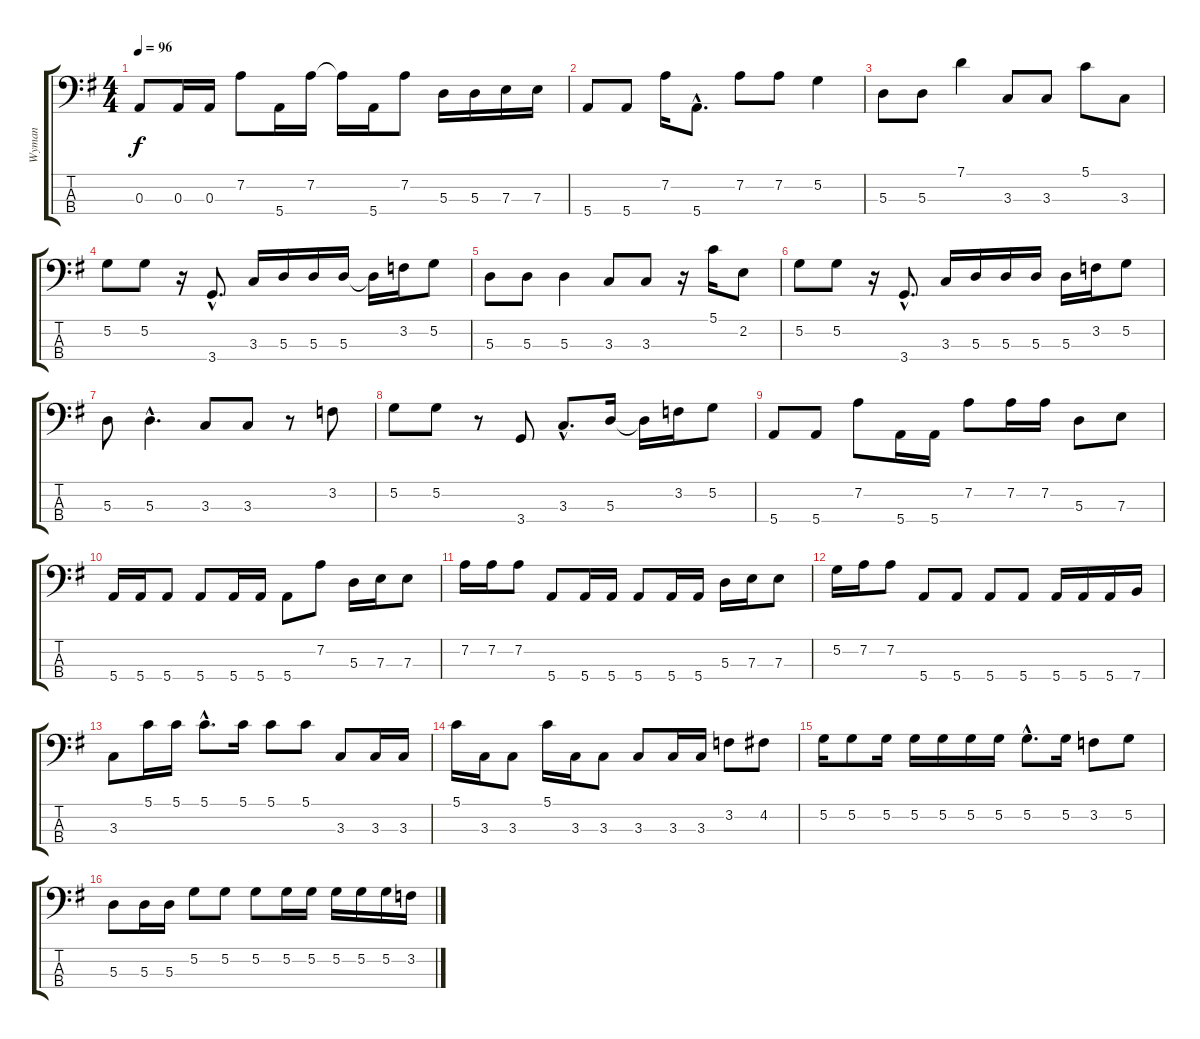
\track ("Wyman" "Wyman") {instrument electricbasspick}
\staff {score tabs}
\tuning (G2 D2 A1 E1) {hide}
\ts (4 4)
\tempo 96
\clef f4
\ks g
0.3.8{dy f} 0.3.16 0.3.16 7.2.8 5.4.16 7.2.16 7.2{t}.16 5.4.16 7.2.8 5.3.16 5.3.16 7.3.16 7.3.16 |
5.4.8 5.4.8 7.2.16 5.4{hac}.8{d} 7.2.8 7.2.8 5.2.4 |
5.3.8 5.3.8 7.1.4 3.3.8 3.3.8 5.1.8 3.3.8 |
5.2.8 5.2.8 r.16 3.4{hac}.8{d} 3.3.16 5.3.16 5.3.16 5.3.16 5.3{t}.16 3.2.16 5.2.8 |
5.3.8 5.3.8 5.3.4 3.3.8 3.3.8 r.16 5.1.16 2.2.8 |
5.2.8 5.2.8 r.16 3.4{hac}.8{d} 3.3.16 5.3.16 5.3.16 5.3.16 5.3.16 3.2.16 5.2.8 |
5.3.8 5.3{hac}.4{d} 3.3.8 3.3.8 r.8 3.2.8 |
5.2.8 5.2.8 r.8 3.4.8 3.3{hac}.8{d} 5.3.16 5.3{t}.16 3.2.16 5.2.8 |
5.4.8 5.4.8 7.2.8 5.4.16 5.4.16 7.2.8 7.2.16 7.2.16 5.3.8 7.3.8 |
5.4.16 5.4.16 5.4.8 5.4.8 5.4.16 5.4.16 5.4.8 7.2.8 5.3.16 7.3.16 7.3.8 |
7.2.16 7.2.16 7.2.8 5.4.8 5.4.16 5.4.16 5.4.8 5.4.16 5.4.16 5.3.16 7.3.16 7.3.8 |
5.2.16 7.2.16 7.2.8 5.4.8 5.4.8 5.4.8 5.4.8 5.4.16 5.4.16 5.4.16 7.4.16 |
3.3.8 5.1.16 5.1.16 5.1{hac}.8{d} 5.1.16 5.1.8 5.1.8 3.3.8 3.3.16 3.3.16 |
5.1.16 3.3.16 3.3.8 5.1.16 3.3.16 3.3.8 3.3.8 3.3.16 3.3.16 3.2.8 4.2.8 |
5.2.16 5.2.8 5.2.16 5.2.16 5.2.16 5.2.16 5.2.16 5.2{hac}.8{d} 5.2.16 3.2.8 5.2.8 |
5.3.8 5.3.16 5.3.16 5.2.8 5.2.8 5.2.8 5.2.16 5.2.16 5.2.16 5.2.16 5.2.16 3.2.16
